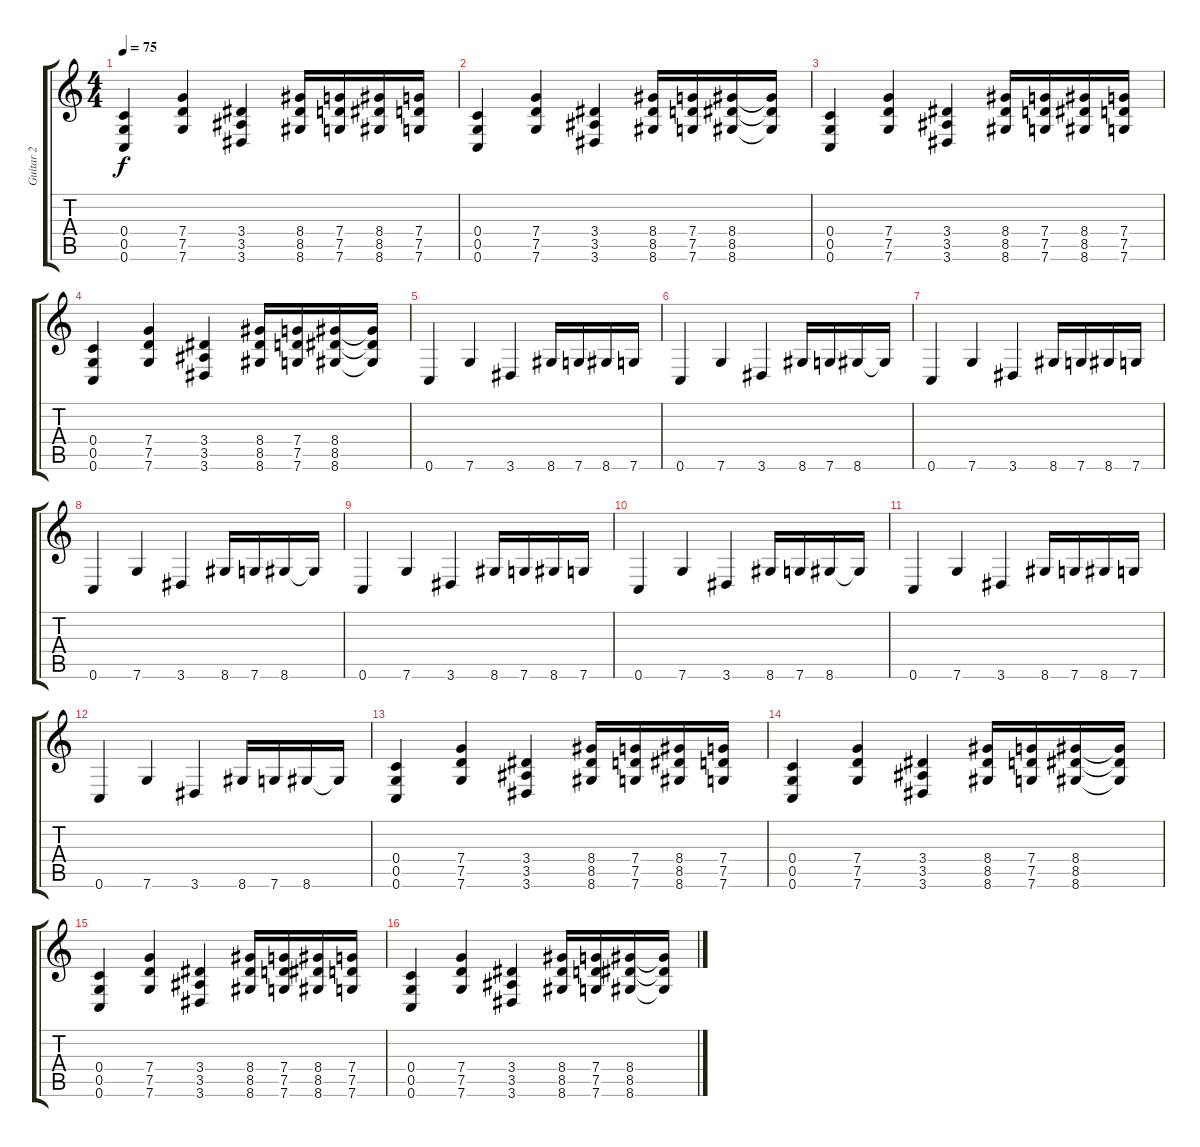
\track ("Guitar 2" "Guitar 2") {instrument distortionguitar}
\staff {score tabs}
\tuning (D4 A3 F3 C3 G2 C2) {hide}
\ts (4 4)
\tempo 75
\clef g2
\ks c
(0.4 0.5 0.6).4{dy f} (7.4 7.5 7.6).4 (3.4 3.5 3.6).4 (8.4 8.5 8.6).16 (7.4 7.5 7.6).16 (8.4 8.5 8.6).16 (7.4 7.5 7.6).16 |
(0.4 0.5 0.6).4 (7.4 7.5 7.6).4 (3.4 3.5 3.6).4 (8.4 8.5 8.6).16 (7.4 7.5 7.6).16 (8.4 8.5 8.6).16 (8.4{t} 8.5{t} 8.6{t}).16 |
(0.4 0.5 0.6).4 (7.4 7.5 7.6).4 (3.4 3.5 3.6).4 (8.4 8.5 8.6).16 (7.4 7.5 7.6).16 (8.4 8.5 8.6).16 (7.4 7.5 7.6).16 |
(0.4 0.5 0.6).4 (7.4 7.5 7.6).4 (3.4 3.5 3.6).4 (8.4 8.5 8.6).16 (7.4 7.5 7.6).16 (8.4 8.5 8.6).16 (8.4{t} 8.5{t} 8.6{t}).16 |
0.6.4 7.6.4 3.6.4 8.6.16 7.6.16 8.6.16 7.6.16 |
0.6.4 7.6.4 3.6.4 8.6.16 7.6.16 8.6.16 8.6{t}.16 |
0.6.4 7.6.4 3.6.4 8.6.16 7.6.16 8.6.16 7.6.16 |
0.6.4 7.6.4 3.6.4 8.6.16 7.6.16 8.6.16 8.6{t}.16 |
0.6.4 7.6.4 3.6.4 8.6.16 7.6.16 8.6.16 7.6.16 |
0.6.4 7.6.4 3.6.4 8.6.16 7.6.16 8.6.16 8.6{t}.16 |
0.6.4 7.6.4 3.6.4 8.6.16 7.6.16 8.6.16 7.6.16 |
0.6.4 7.6.4 3.6.4 8.6.16 7.6.16 8.6.16 8.6{t}.16 |
(0.4 0.5 0.6).4 (7.4 7.5 7.6).4 (3.4 3.5 3.6).4 (8.4 8.5 8.6).16 (7.4 7.5 7.6).16 (8.4 8.5 8.6).16 (7.4 7.5 7.6).16 |
(0.4 0.5 0.6).4 (7.4 7.5 7.6).4 (3.4 3.5 3.6).4 (8.4 8.5 8.6).16 (7.4 7.5 7.6).16 (8.4 8.5 8.6).16 (8.4{t} 8.5{t} 8.6{t}).16 |
(0.4 0.5 0.6).4 (7.4 7.5 7.6).4 (3.4 3.5 3.6).4 (8.4 8.5 8.6).16 (7.4 7.5 7.6).16 (8.4 8.5 8.6).16 (7.4 7.5 7.6).16 |
(0.4 0.5 0.6).4 (7.4 7.5 7.6).4 (3.4 3.5 3.6).4 (8.4 8.5 8.6).16 (7.4 7.5 7.6).16 (8.4 8.5 8.6).16 (8.4{t} 8.5{t} 8.6{t}).16
